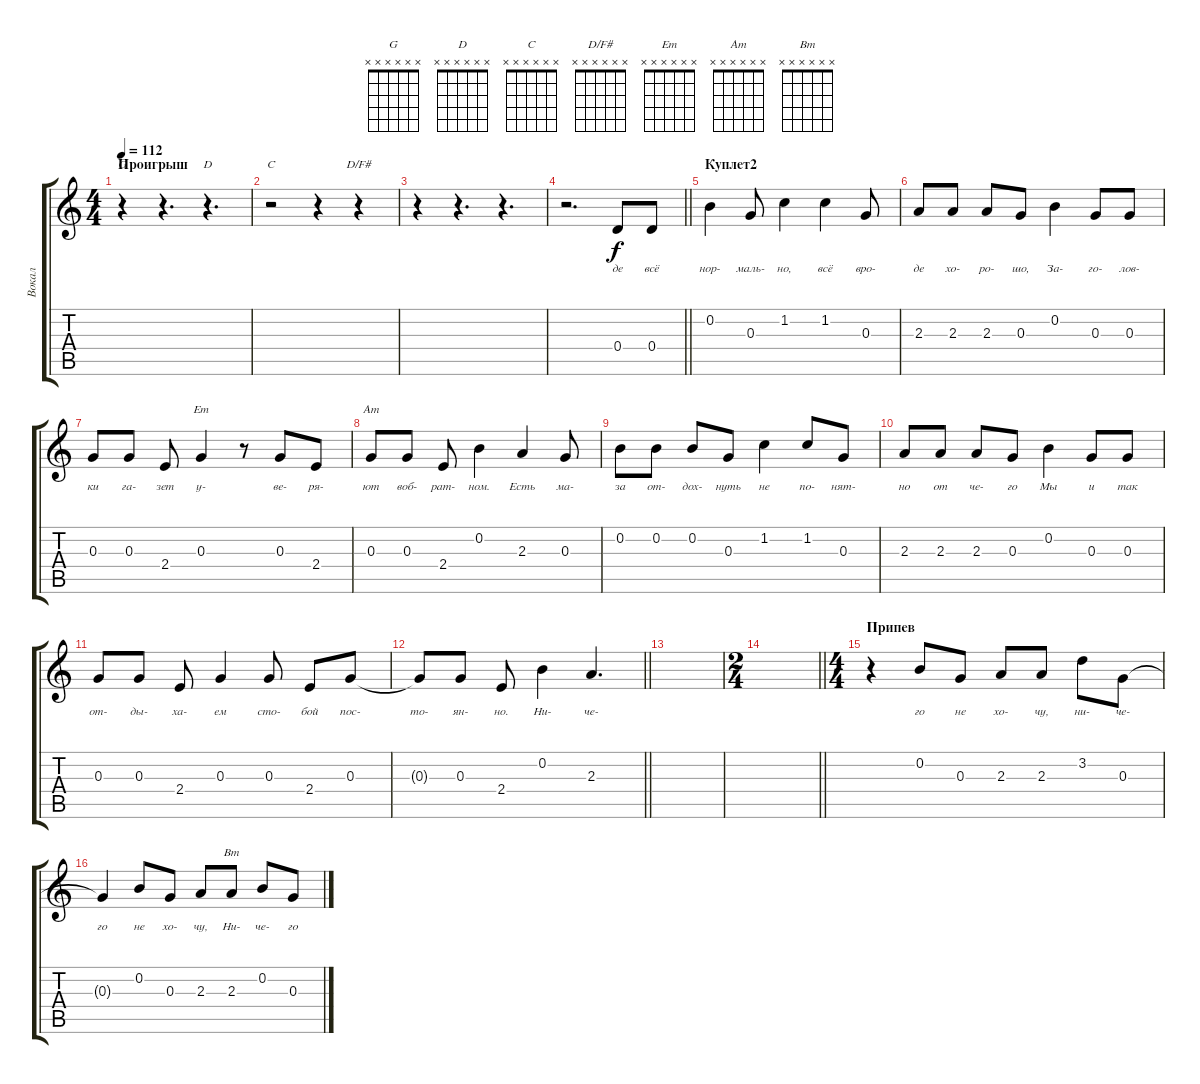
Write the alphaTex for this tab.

\track ("Вокал" "Вокал") {instrument overdrivenguitar}
\staff {score tabs}
\tuning (E4 B3 G3 D3 A2 E2) {hide}
\chord ("G" x x x x x x)
\chord ("D" x x x x x x)
\chord ("C" x x x x x x)
\chord ("D/F#" x x x x x x)
\chord ("Em" x x x x x x)
\chord ("Am" x x x x x x)
\chord ("Bm" x x x x x x)
\ts (4 4)
\section ("" "Проигрыш")
\tempo 112
\clef g2
\ks c
r.4{ch "G" dy f} r.4{d} r.4{d ch "D"} |
r.2{ch "C"} r.4 r.4{ch "D/F#"} |
r.4 r.4{d} r.4{d} |
\barLineRight lightlight
r.2{d} 0.4.8{lyrics (0 "де") lyrics (1 "") lyrics (2 "") lyrics (3 "") lyrics (4 "")} 0.4.8{lyrics (0 "всё") lyrics (1 "") lyrics (2 "") lyrics (3 "") lyrics (4 "")} |
\section ("" "Куплет2")
0.2.4{lyrics (0 "нор-") lyrics (1 "") lyrics (2 "") lyrics (3 "") lyrics (4 "")} 0.3.8{lyrics (0 "маль-") lyrics (1 "") lyrics (2 "") lyrics (3 "") lyrics (4 "")} 1.2.4{lyrics (0 "но,") lyrics (1 "") lyrics (2 "") lyrics (3 "") lyrics (4 "")} 1.2.4{lyrics (0 "всё") lyrics (1 "") lyrics (2 "") lyrics (3 "") lyrics (4 "")} 0.3.8{lyrics (0 "вро-") lyrics (1 "") lyrics (2 "") lyrics (3 "") lyrics (4 "")} |
2.3.8{lyrics (0 "де") lyrics (1 "") lyrics (2 "") lyrics (3 "") lyrics (4 "")} 2.3.8{lyrics (0 "хо-") lyrics (1 "") lyrics (2 "") lyrics (3 "") lyrics (4 "")} 2.3.8{lyrics (0 "ро-") lyrics (1 "") lyrics (2 "") lyrics (3 "") lyrics (4 "")} 0.3.8{lyrics (0 "шо,") lyrics (1 "") lyrics (2 "") lyrics (3 "") lyrics (4 "")} 0.2.4{lyrics (0 "За-") lyrics (1 "") lyrics (2 "") lyrics (3 "") lyrics (4 "")} 0.3.8{lyrics (0 "го-") lyrics (1 "") lyrics (2 "") lyrics (3 "") lyrics (4 "")} 0.3.8{lyrics (0 "лов-") lyrics (1 "") lyrics (2 "") lyrics (3 "") lyrics (4 "")} |
0.3.8{lyrics (0 "ки") lyrics (1 "") lyrics (2 "") lyrics (3 "") lyrics (4 "")} 0.3.8{lyrics (0 "га-") lyrics (1 "") lyrics (2 "") lyrics (3 "") lyrics (4 "")} 2.4.8{lyrics (0 "зет") lyrics (1 "") lyrics (2 "") lyrics (3 "") lyrics (4 "")} 0.3.4{ch "Em" lyrics (0 "у-") lyrics (1 "") lyrics (2 "") lyrics (3 "") lyrics (4 "")} r.8 0.3.8{lyrics (0 "ве-") lyrics (1 "") lyrics (2 "") lyrics (3 "") lyrics (4 "")} 2.4.8{lyrics (0 "ря-") lyrics (1 "") lyrics (2 "") lyrics (3 "") lyrics (4 "")} |
0.3.8{ch "Am" lyrics (0 "ют") lyrics (1 "") lyrics (2 "") lyrics (3 "") lyrics (4 "")} 0.3.8{lyrics (0 "воб-") lyrics (1 "") lyrics (2 "") lyrics (3 "") lyrics (4 "")} 2.4.8{lyrics (0 "рат-") lyrics (1 "") lyrics (2 "") lyrics (3 "") lyrics (4 "")} 0.2.4{lyrics (0 "ном.") lyrics (1 "") lyrics (2 "") lyrics (3 "") lyrics (4 "")} 2.3.4{lyrics (0 "Есть") lyrics (1 "") lyrics (2 "") lyrics (3 "") lyrics (4 "")} 0.3.8{lyrics (0 "ма-") lyrics (1 "") lyrics (2 "") lyrics (3 "") lyrics (4 "")} |
0.2.8{lyrics (0 "за") lyrics (1 "") lyrics (2 "") lyrics (3 "") lyrics (4 "")} 0.2.8{lyrics (0 "от-") lyrics (1 "") lyrics (2 "") lyrics (3 "") lyrics (4 "")} 0.2.8{lyrics (0 "дох-") lyrics (1 "") lyrics (2 "") lyrics (3 "") lyrics (4 "")} 0.3.8{lyrics (0 "нуть") lyrics (1 "") lyrics (2 "") lyrics (3 "") lyrics (4 "")} 1.2.4{lyrics (0 "не") lyrics (1 "") lyrics (2 "") lyrics (3 "") lyrics (4 "")} 1.2.8{lyrics (0 "по-") lyrics (1 "") lyrics (2 "") lyrics (3 "") lyrics (4 "")} 0.3.8{lyrics (0 "нят-") lyrics (1 "") lyrics (2 "") lyrics (3 "") lyrics (4 "")} |
2.3.8{lyrics (0 "но") lyrics (1 "") lyrics (2 "") lyrics (3 "") lyrics (4 "")} 2.3.8{lyrics (0 "от") lyrics (1 "") lyrics (2 "") lyrics (3 "") lyrics (4 "")} 2.3.8{lyrics (0 "че-") lyrics (1 "") lyrics (2 "") lyrics (3 "") lyrics (4 "")} 0.3.8{lyrics (0 "го") lyrics (1 "") lyrics (2 "") lyrics (3 "") lyrics (4 "")} 0.2.4{lyrics (0 "Мы") lyrics (1 "") lyrics (2 "") lyrics (3 "") lyrics (4 "")} 0.3.8{lyrics (0 "и") lyrics (1 "") lyrics (2 "") lyrics (3 "") lyrics (4 "")} 0.3.8{lyrics (0 "так") lyrics (1 "") lyrics (2 "") lyrics (3 "") lyrics (4 "")} |
0.3.8{lyrics (0 "от-") lyrics (1 "") lyrics (2 "") lyrics (3 "") lyrics (4 "")} 0.3.8{lyrics (0 "ды-") lyrics (1 "") lyrics (2 "") lyrics (3 "") lyrics (4 "")} 2.4.8{lyrics (0 "ха-") lyrics (1 "") lyrics (2 "") lyrics (3 "") lyrics (4 "")} 0.3.4{lyrics (0 "ем") lyrics (1 "") lyrics (2 "") lyrics (3 "") lyrics (4 "")} 0.3.8{lyrics (0 "сто-") lyrics (1 "") lyrics (2 "") lyrics (3 "") lyrics (4 "")} 2.4.8{lyrics (0 "бой") lyrics (1 "") lyrics (2 "") lyrics (3 "") lyrics (4 "")} 0.3.8{lyrics (0 "пос-") lyrics (1 "") lyrics (2 "") lyrics (3 "") lyrics (4 "")} |
\barLineRight lightlight
0.3{t}.8{lyrics (0 "то-") lyrics (1 "") lyrics (2 "") lyrics (3 "") lyrics (4 "")} 0.3.8{lyrics (0 "ян-") lyrics (1 "") lyrics (2 "") lyrics (3 "") lyrics (4 "")} 2.4.8{lyrics (0 "но.") lyrics (1 "") lyrics (2 "") lyrics (3 "") lyrics (4 "")} 0.2.4{lyrics (0 "Ни-") lyrics (1 "") lyrics (2 "") lyrics (3 "") lyrics (4 "")} 2.3.4{d lyrics (0 "че-") lyrics (1 "") lyrics (2 "") lyrics (3 "") lyrics (4 "")} |
|
\ts (2 4)
\barLineRight lightlight
|
\ts (4 4)
\section ("" "Припев")
r.4 0.2.8{lyrics (0 "го") lyrics (1 "") lyrics (2 "") lyrics (3 "") lyrics (4 "")} 0.3.8{lyrics (0 "не") lyrics (1 "") lyrics (2 "") lyrics (3 "") lyrics (4 "")} 2.3.8{lyrics (0 "хо-") lyrics (1 "") lyrics (2 "") lyrics (3 "") lyrics (4 "")} 2.3.8{lyrics (0 "чу,") lyrics (1 "") lyrics (2 "") lyrics (3 "") lyrics (4 "")} 3.2.8{lyrics (0 "ни-") lyrics (1 "") lyrics (2 "") lyrics (3 "") lyrics (4 "")} 0.3.8{lyrics (0 "че-") lyrics (1 "") lyrics (2 "") lyrics (3 "") lyrics (4 "")} |
0.3{t}.4{lyrics (0 "го") lyrics (1 "") lyrics (2 "") lyrics (3 "") lyrics (4 "")} 0.2.8{lyrics (0 "не") lyrics (1 "") lyrics (2 "") lyrics (3 "") lyrics (4 "") instrument electricguitarjazz} 0.3.8{lyrics (0 "хо-") lyrics (1 "") lyrics (2 "") lyrics (3 "") lyrics (4 "")} 2.3.8{lyrics (0 "чу,") lyrics (1 "") lyrics (2 "") lyrics (3 "") lyrics (4 "")} 2.3.8{ch "Bm" lyrics (0 "Ни-") lyrics (1 "") lyrics (2 "") lyrics (3 "") lyrics (4 "")} 0.2.8{lyrics (0 "че-") lyrics (1 "") lyrics (2 "") lyrics (3 "") lyrics (4 "")} 0.3.8{lyrics (0 "го") lyrics (1 "") lyrics (2 "") lyrics (3 "") lyrics (4 "")}
